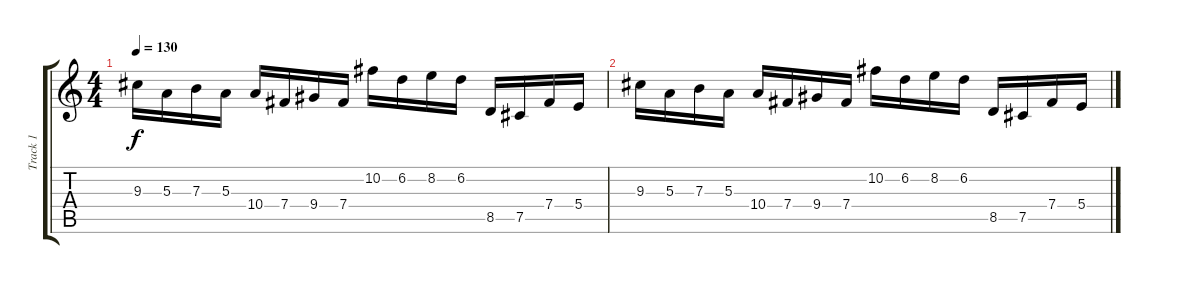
\track ("Track 1" "Track 1") {instrument distortionguitar}
\staff {score tabs}
\tuning (Db4 Ab3 E3 B2 Gb2 B1) {hide}
\ts (4 4)
\tempo 130
\clef g2
\ks c
9.3.16{dy f} 5.3.16 7.3.16 5.3.16 10.4.16 7.4.16 9.4.16 7.4.16 10.2.16 6.2.16 8.2.16 6.2.16 8.5.16 7.5.16 7.4.16 5.4.16 |
9.3.16 5.3.16 7.3.16 5.3.16 10.4.16 7.4.16 9.4.16 7.4.16 10.2.16 6.2.16 8.2.16 6.2.16 8.5.16 7.5.16 7.4.16 5.4.16
